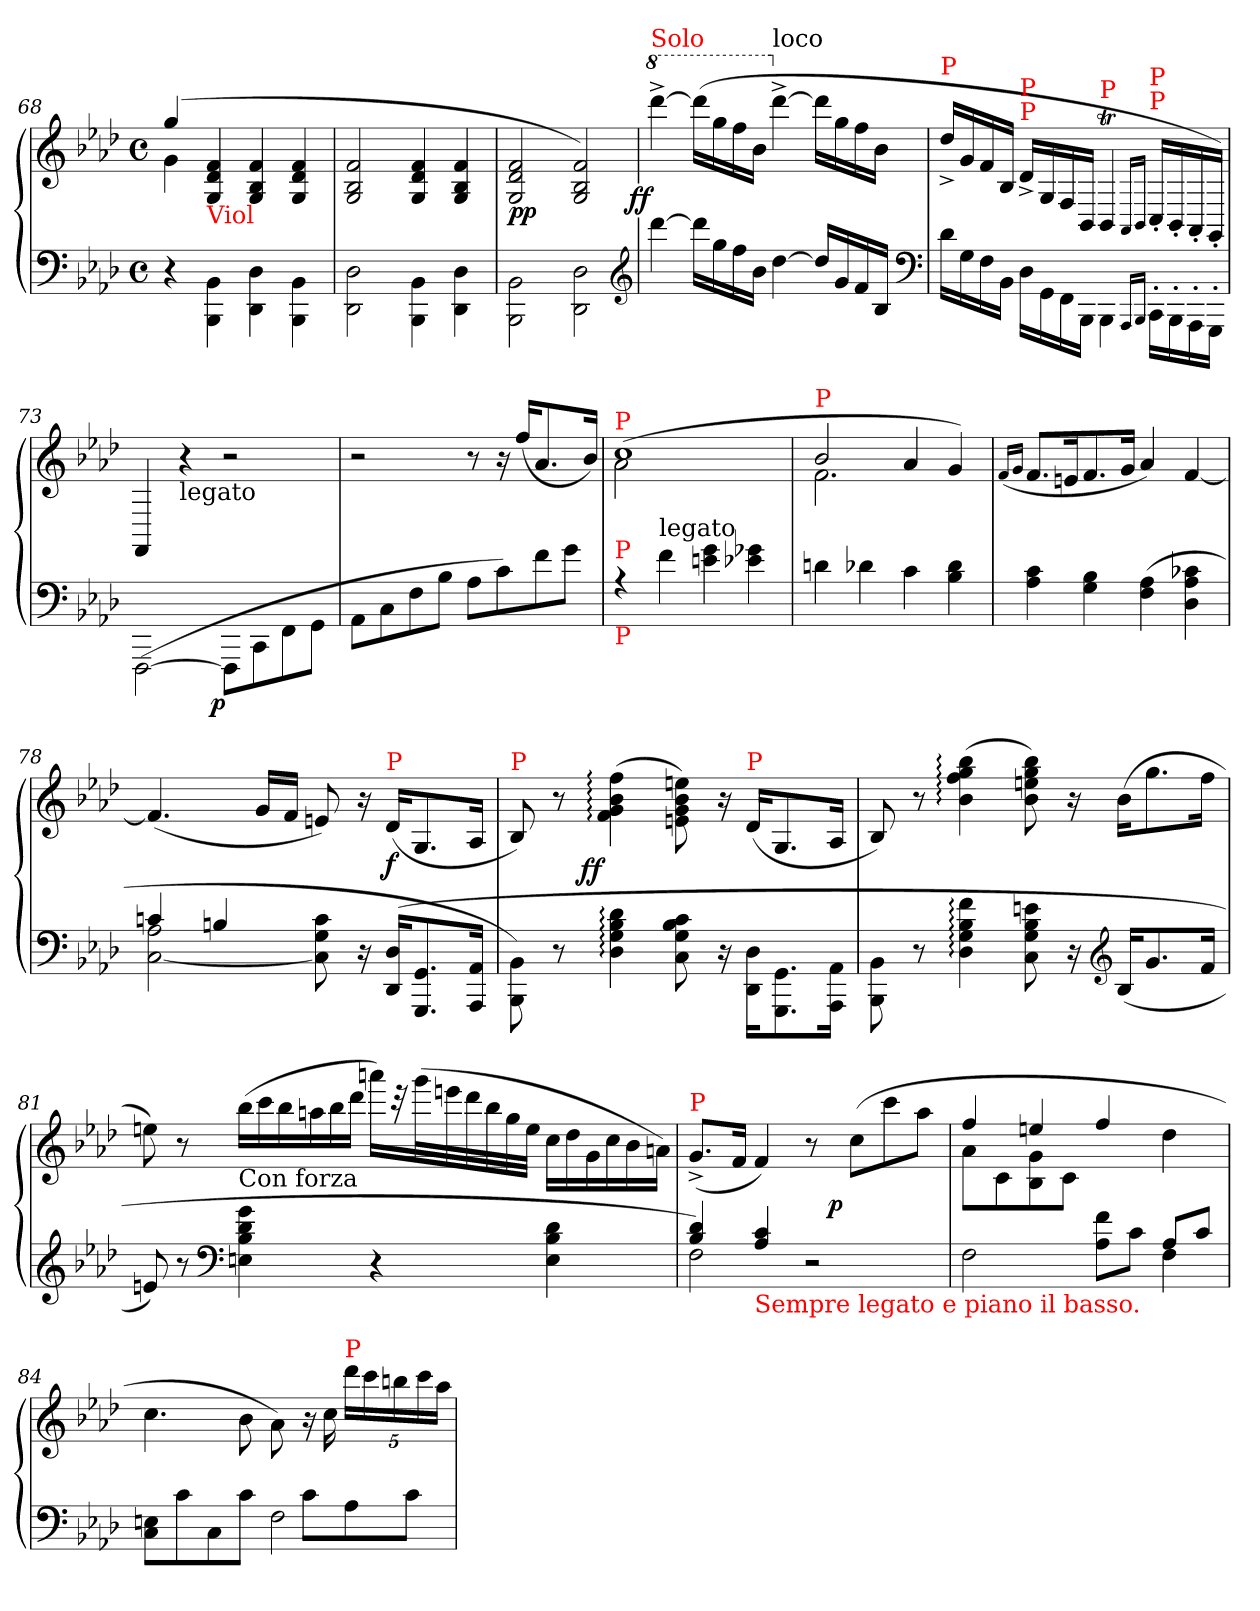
**kern	**kern	**dynam
*part1	*part1	*part1
*staff2	*staff1	*staff1/2
*clefF4	*clefG2	*
*k[b-e-a-d-]	*k[b-e-a-d-]	*
*f:	*f:	*
*M4/4	*M4/4	*
*met(c)	*met(c)	*
=68	=68	=68
*	*^	*
4r	(>4gg!	4g!	.
!	!LO:TX:b:color=red:t=Viol	!	!
4BB-!\ 4BBB-!\	4f!/ 4d-!/ 4G!/	4ryy	.
4D-!\ 4DD-!\	4f!/ 4B-!/ 4G!/	4ryy	.
4BB-!\ 4BBB-!\	4f!/ 4d-!/ 4G!/	4ryy	.
*	*v	*v	*
=69	=69	=69
2D-!\ 2DD-!\	2f!/ 2B-!/ 2G!/	.
4BB-!\ 4BBB-!\	4f!/ 4d-!/ 4G!/	.
4D-!\ 4DD-!\	4f!/ 4B-!/ 4G!/	.
=70	=70	=70
2BB-!\ 2BBB-!\	2f!/ 2d-!/ 2G!/	pp
2D-!\ 2DD-!\	2f!/ 2B-!/ 2G!/)	.
*clefG2	*	*
=71	=71	=71
*	*8va	*
!	!LO:TX:a:color=red:t=Solo	!
!	!	!LO:DY:rj
[4ddd-	[4dddd-^<	ff
16ddd-LL]	(>16dddd-LL]	.
16gg	16ggg	.
16ff	16fff	.
16b-JJ	16bb-JJ	.
*	*X8va	*
!	!LO:TX:a:t=loco	!
[4dd-	[4ddd-^<	.
16dd-LL]	16ddd-LL]	.
16g	16gg	.
16f	16ff	.
16B-JJ	16b-JJ	.
*clefF4	*	*
=72	=72	=72
!	!LO:TX:a:color=red:t=P	!
16d-LL	16dd-^<LL	.
16G	16g	.
16F	16f	.
16BB-JJ	16B-JJ	.
!	!LO:TX:a:color=red:t=P	!
!	!LO:TX:a:color=red:t=P	!
16D-\LL	16d-^<\LL	.
16GG\	16G/	.
16FF\	16F/	.
16BBB-\JJ	16BB-/JJ	.
!	!LO:TX:a:color=red:t=P	!
4BBB-\	4BB-T/	.
16qqAAA-LL	16qqAA-/LL	.
16qqBBB-JJ	16qqBB-/JJ	.
!	!LO:TX:a:color=red:t=P	!
!	!LO:TX:a:color=red:t=P	!
16CC'<\LL	16C'>/LL	.
16BBB-'<\	16BB-'>/	.
16AAA-'<\	16AA-'>/	.
16GGG'<\JJ	16GG'>/JJ)	.
=73	=73	=73
(>[2FFF\	4FF/	.
!	!LO:TX:b:t=legato	!
.	4r	.
!	!	!LO:DY:b=2:rj
8FFF\L]	2r	p
8CC\	.	.
8FF\	.	.
8GG\J	.	.
=74	=74	=74
8AA-L	2r	.
8C	.	.
8F	.	.
8B-J	.	.
8A-L	8r	.
8c)	16r	.
.	(>16ffKL	.
8f\	8.a-/	.
8g\J	.	.
.	16b-/Jk)	.
=75	=75	=75
*	*^	*
!	!LO:TX:a:color=red:t=P	!	!
!LO:TX:a:color=red:t=P	!	!	!
!LO:TX:b:color=red:t=P	!	!	!
4rA	(>1cc	2a-	.
!LO:TX:a:t=legato	!	!	!
4f\	.	.	.
4g\ 4en\	.	2ryy	.
4g-X\ 4e-X\	.	.	.
=76	=76	=76	=76
!	!LO:TX:a:color=red:t=P	!	!
4dn	2b-	2.f	.
4d-X	.	.	.
4c	4a-	.	.
4d- 4B-	4g)	4ryy	.
*	*v	*v	*
=77	=77	=77
.	(<16qqf/LL	.
.	16qqg/JJ	.
4c 4A-	8.fL	.
.	16enk	.
4B- 4G	8.f	.
.	16gJk	.
(<4A- 4F	4a-)	.
4c-X 4A- 4D-	[4f	.
=78	=78	=78
*^	*	*
4cn	2A- [2C	(>4.f]	.
4Bn	.	.	.
.	.	16gLL	.
.	.	16fJJ	.
4ryy	8c 8G 8C]	8en)	.
.	16r	16r	.
!	!	!LO:TX:a:color=red:t=P	!
.	(>16D- 16DD-KL	(>16d-\KL	f
4ryy	8.GG 8.GGG	8.G/	.
.	16AA- 16AAA-Jk	16A-/Jk	.
=79	=79	=79	=79
*	*	*^	*
!	!	!LO:TX:a:color=red:t=P	!	!
*v	*v	*	*	*
8BB-\ 8BBB-\)	8B-/)	8.ryy	.
8r	8r	.	.
.	.	2ryy	ff
4d-: 4B-: 4G: 4D-:	(>4ff: 4b-: 4g: 4f:	.	.
8c 8B- 8G 8C	8een\ 8b-\ 8g\ 8en\)	.	.
16r	16r	.	.
!	!LO:TX:a:color=red:t=P	!	!
16D-\ 16DD-\KL	(>16d-\KL	4ryy	.
8.GG\ 8.GGG\	8.G/	.	.
16AA-\ 16AAA-\Jk	16A-/Jk	16ryy	.
=80	=80	=80	=80
!	!LO:TX:a:color=red:t=P	!	!
*	*v	*v	*
8BB-\ 8BBB-\	8B-/)	.
8r	8r	.
4f: 4B-: 4G: 4D-:	(>4bb-: 4gg: 4ff: 4b-:	.
8en 8B- 8G 8C	8bb- 8gg 8een 8b-)	.
16r	16r	.
*clefG2	*	*
(<16B-KL	(>16b-KL	.
8.g	8.gg	.
16fJk	16ffJk	.
=81	=81	=81
8en)	8een)	.
8r	8r	.
*clefF4	*	*
*	*Xtuplet	*
!	!LO:TX:b:t=Con forza	!
4g 4d- 4B- 4En	(>24bb-LL	.
.	24ccc	.
.	24bb-	.
.	24aan	.
.	24bb-	.
.	24ddd-JJ	.
4r	18aaaLL)	.
.	36rccc	.
.	(>36gggL	.
.	36eeen	.
.	36ddd-	.
.	36bb-	.
.	36gg	.
.	36eeJJJ	.
4d- 4B- 4E	24ccLL	.
.	24dd-	.
.	24g	.
.	24cc	.
.	24b-	.
.	24aJJ)	.
=82	=82	=82
*^	*^	*
!	!	!LO:TX:a:color=red:t=P	!	!
4d- 4B-	2F)	(<8.g^>L	2ryy	.
.	.	16fJk	.	.
!LO:TX:b:color=red:t=Sempre legato e piano il basso.	!	!	!	!
(<4c 4A-	.	4f)	.	.
2ryy	2r	8r	16ryy	.
.	.	.	4..ryy	p
.	.	(>8ccL	.	.
.	.	8ccc	.	.
.	.	8aa-J	.	.
=83	=83	=83	=83	=83
2ryy	2F	4ff	8a-L	.
.	.	.	8c	.
.	.	4een	8g 8B-	.
.	.	.	8cJ	.
4ryy	8f\ 8A-\L	4ff/	4ryy	.
.	8cJ	.	.	.
8A-L	4F	4ryy	4dd-	.
8cJ	.	.	.	.
*v	*v	*	*	*
*	*v	*v	*
=84	=84	=84
8En 8CL	4.cc	.
8c	.	.
8C	.	.
8cJ	8b-	.
!LO:N:vis=2	!	!
8F	8a-\)	.
8cL	16r	.
.	16cc	.
*	*tuplet	*
*	*Xbrackettup	*
!	!LO:TX:a:color=red:t=P	!
8A-	20ddd-LL	.
.	20ccc	.
.	20bbn	.
8cJ	.	.
.	20ccc	.
.	20aa-JJ	.
=	=	=
*-	*-	*-
